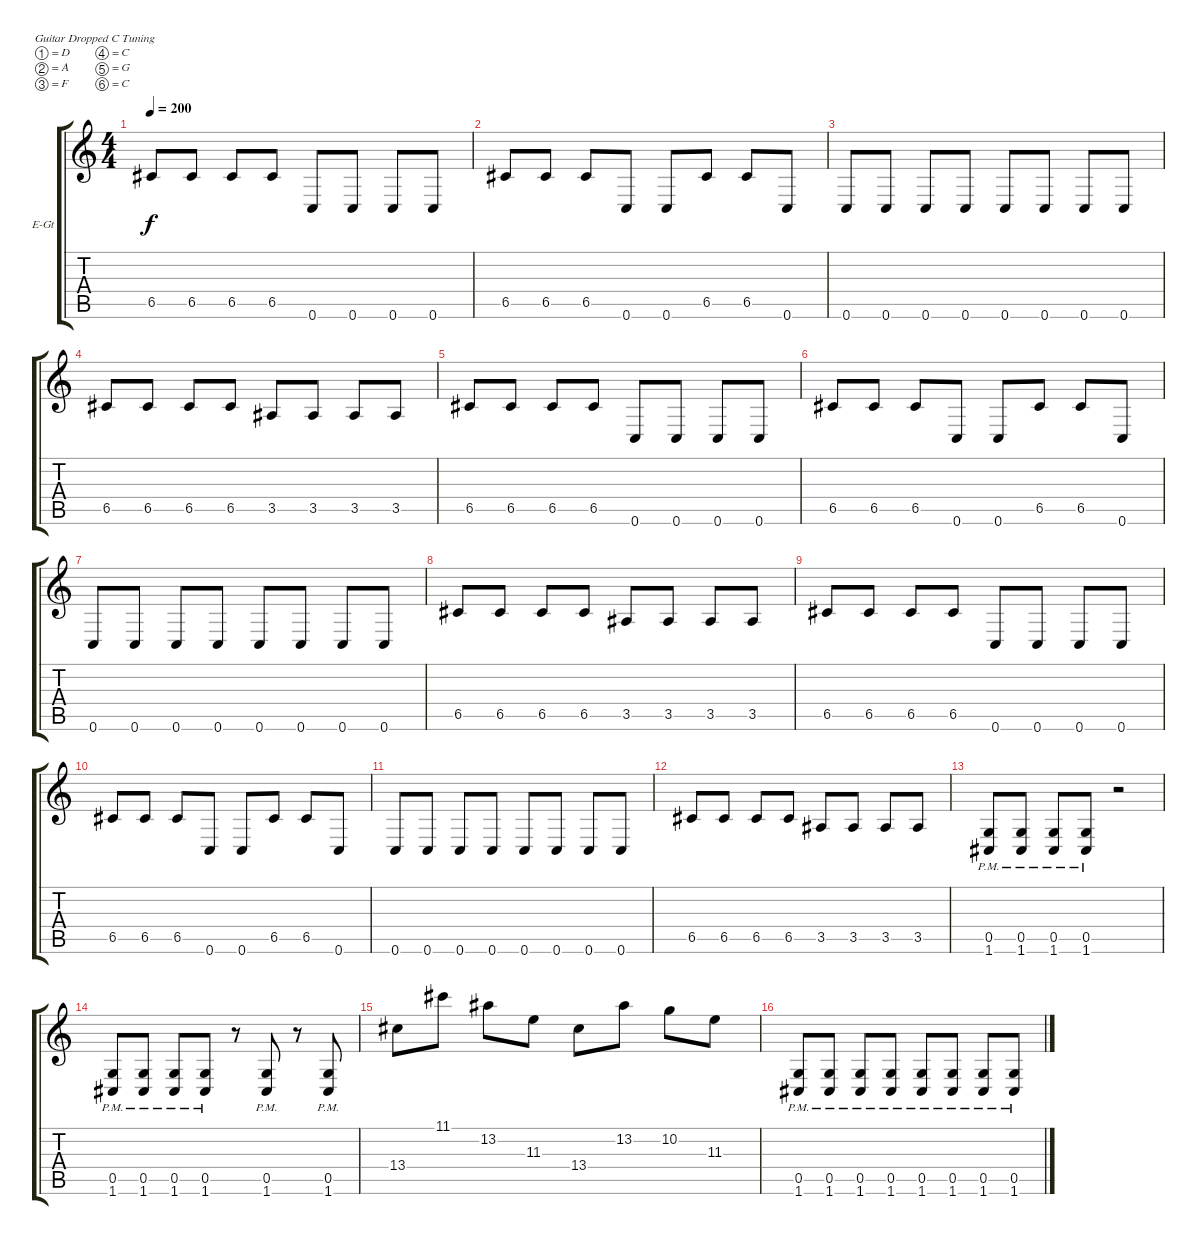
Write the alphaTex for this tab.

\defaultSystemsLayout 4
\bracketExtendMode groupsimilarinstruments
\firstSystemTrackNameOrientation horizontal
\otherSystemsTrackNameOrientation horizontal
\track ("Guitar 1" "E-Gt") {instrument distortionguitar}
\staff {score tabs}
\tuning (D4 A3 F3 C3 G2 C2)
\ts (4 4)
\tempo 200
\clef g2
\ks c
6.5.8{dy f} 6.5.8 6.5.8 6.5.8 0.6.8 0.6.8 0.6.8 0.6.8 |
6.5.8 6.5.8 6.5.8 0.6.8 0.6.8 6.5.8 6.5.8 0.6.8 |
0.6.8 0.6.8 0.6.8 0.6.8 0.6.8 0.6.8 0.6.8 0.6.8 |
6.5.8 6.5.8 6.5.8 6.5.8 3.5.8 3.5.8 3.5.8 3.5.8 |
6.5.8 6.5.8 6.5.8 6.5.8 0.6.8 0.6.8 0.6.8 0.6.8 |
6.5.8 6.5.8 6.5.8 0.6.8 0.6.8 6.5.8 6.5.8 0.6.8 |
0.6.8 0.6.8 0.6.8 0.6.8 0.6.8 0.6.8 0.6.8 0.6.8 |
6.5.8 6.5.8 6.5.8 6.5.8 3.5.8 3.5.8 3.5.8 3.5.8 |
6.5.8 6.5.8 6.5.8 6.5.8 0.6.8 0.6.8 0.6.8 0.6.8 |
6.5.8 6.5.8 6.5.8 0.6.8 0.6.8 6.5.8 6.5.8 0.6.8 |
0.6.8 0.6.8 0.6.8 0.6.8 0.6.8 0.6.8 0.6.8 0.6.8 |
6.5.8 6.5.8 6.5.8 6.5.8 3.5.8 3.5.8 3.5.8 3.5.8 |
(1.6{pm} 0.5{pm}).8 (1.6{pm} 0.5{pm}).8 (1.6{pm} 0.5{pm}).8 (1.6{pm} 0.5{pm}).8 r.2 |
(1.6{pm} 0.5{pm}).8 (1.6{pm} 0.5{pm}).8 (1.6{pm} 0.5{pm}).8 (0.5{pm} 1.6{pm}).8 r.8 (0.5{pm} 1.6{pm}).8 r.8 (0.5{pm} 1.6{pm}).8 |
13.4.8 11.1.8 13.2.8 11.3.8 13.4.8 13.2.8 10.2.8 11.3.8 |
(1.6{pm} 0.5{pm}).8 (1.6{pm} 0.5{pm}).8 (1.6{pm} 0.5{pm}).8 (1.6{pm} 0.5{pm}).8 (1.6{pm} 0.5{pm}).8 (1.6{pm} 0.5{pm}).8 (1.6{pm} 0.5{pm}).8 (1.6{pm} 0.5{pm}).8
